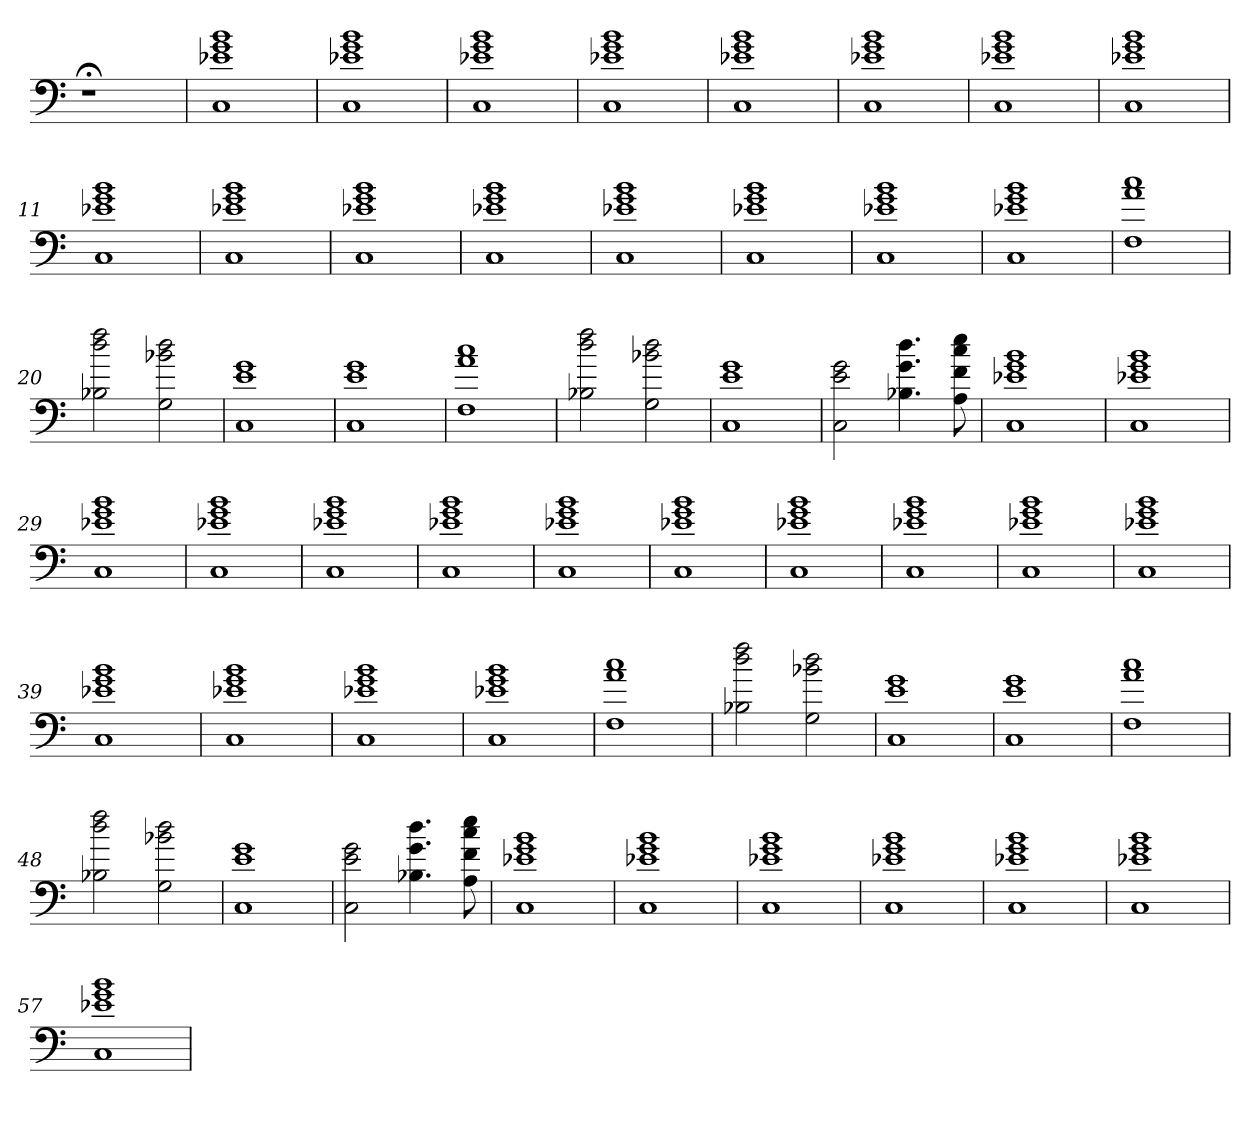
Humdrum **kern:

**kern
*part1
*staff1
=
1r;<
=1
1r
=2
1r
=3
1C 1e-X 1g 1b
=4
1C 1e-X 1g 1b
=5
1C 1e-X 1g 1b
=6
1C 1e-X 1g 1b
=7
1C 1e-X 1g 1b
=8
1C 1e-X 1g 1b
=9
1C 1e-X 1g 1b
=10
1C 1e-X 1g 1b
=11
1C 1e-X 1g 1b
=12
1C 1e-X 1g 1b
=13
1C 1e-X 1g 1b
=14
1C 1e-X 1g 1b
=15
1C 1e-X 1g 1b
=16
1C 1e-X 1g 1b
=17
1C 1e-X 1g 1b
=18
1C 1e-X 1g 1b
=19
1F 1a 1cc
=20
2B-X 2dd 2ff
2G 2b-X 2dd
=21
1C 1e 1g
=22
1C 1e 1g
=23
1F 1a 1cc
=24
2B-X 2dd 2ff
2G 2b-X 2dd
=25
1C 1e 1g
=26
2C 2e 2g
4.B-X 4.g 4.dd
8A 8f 8cc 8ee
=27
1C 1e-X 1g 1b
=28
1C 1e-X 1g 1b
=29
1C 1e-X 1g 1b
=30
1C 1e-X 1g 1b
=31
1C 1e-X 1g 1b
=32
1C 1e-X 1g 1b
=33
1C 1e-X 1g 1b
=34
1C 1e-X 1g 1b
=35
1C 1e-X 1g 1b
=36
1C 1e-X 1g 1b
=37
1C 1e-X 1g 1b
=38
1C 1e-X 1g 1b
=39
1C 1e-X 1g 1b
=40
1C 1e-X 1g 1b
=41
1C 1e-X 1g 1b
=42
1C 1e-X 1g 1b
=43
1F 1a 1cc
=44
2B-X 2dd 2ff
2G 2b-X 2dd
=45
1C 1e 1g
=46
1C 1e 1g
=47
1F 1a 1cc
=48
2B-X 2dd 2ff
2G 2b-X 2dd
=49
1C 1e 1g
=50
2C 2e 2g
4.B-X 4.g 4.dd
8A 8f 8cc 8ee
=51
1C 1e-X 1g 1b
=52
1C 1e-X 1g 1b
=53
1C 1e-X 1g 1b
=54
1C 1e-X 1g 1b
=55
1C 1e-X 1g 1b
=56
1C 1e-X 1g 1b
=57
1C 1e-X 1g 1b
=
*-
